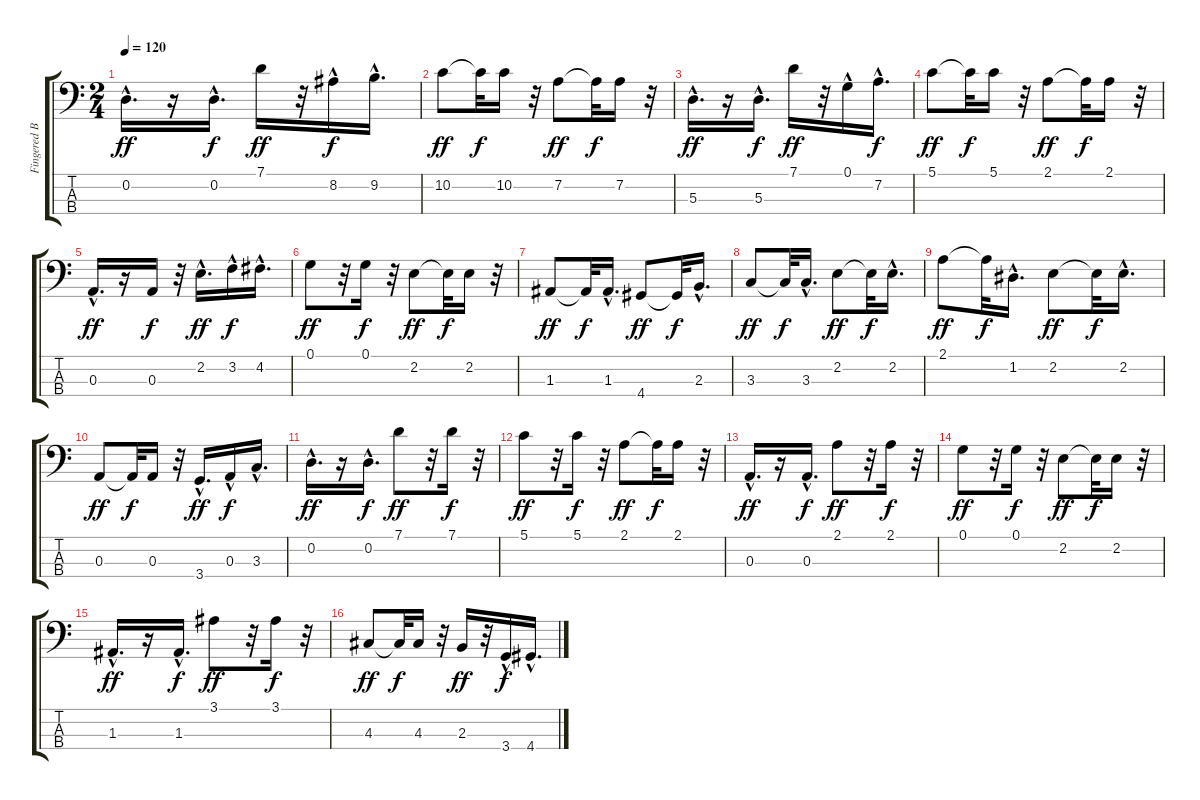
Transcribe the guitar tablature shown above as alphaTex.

\track ("Fingered Bass" "Fingered B") {instrument electricbassfinger}
\staff {score tabs}
\tuning (G2 D2 A1 E1) {hide}
\ts (2 4)
\tempo 120
\clef f4
\ks c
0.2{hac}.16{d dy ff} r.16 0.2{hac}.16{d dy f} 7.1.16{dy ff} r.32 8.2{hac}.16{dy f} 9.2{hac}.16{d} |
10.2.8{dy ff} 10.2{t}.32{dy f} 10.2.16 r.32 7.2.8{dy ff} 7.2{t}.32{dy f} 7.2.16 r.32 |
5.3{hac}.16{d dy ff} r.16 5.3{hac}.16{d dy f} 7.1.16{dy ff} r.32 0.1{hac}.16 7.2{hac}.16{d dy f} |
5.1.8{dy ff} 5.1{t}.32{dy f} 5.1.16 r.32 2.1.8{dy ff} 2.1{t}.32{dy f} 2.1.16 r.32 |
0.3{hac}.16{d dy ff} r.16 0.3.16{dy f} r.32 2.2{hac}.16{d dy ff} 3.2{hac}.16{dy f} 4.2{hac}.16{d} |
0.1.8{dy ff} r.32 0.1.16{dy f} r.32 2.2.8{dy ff} 2.2{t}.32{dy f} 2.2.16 r.32 |
1.3.8{dy ff} 1.3{t}.32{dy f} 1.3{hac}.16{d} 4.4.8{dy ff} 4.4{t}.32{dy f} 2.3{hac}.16{d} |
3.3.8{dy ff} 3.3{t}.32{dy f} 3.3{hac}.16{d} 2.2.8{dy ff} 2.2{t}.32{dy f} 2.2{hac}.16{d} |
2.1.8{dy ff} 2.1{t}.32{dy f} 1.2{hac}.16{d} 2.2.8{dy ff} 2.2{t}.32{dy f} 2.2{hac}.16{d} |
0.3.8{dy ff} 0.3{t}.32{dy f} 0.3.16 r.32 3.4{hac}.16{d dy ff} 0.3{hac}.16{dy f} 3.3{hac}.16{d} |
0.2{hac}.16{d dy ff} r.16 0.2{hac}.16{d dy f} 7.1.8{dy ff} r.32 7.1.16{dy f} r.32 |
5.1.8{dy ff} r.32 5.1.16{dy f} r.32 2.1.8{dy ff} 2.1{t}.32{dy f} 2.1.16 r.32 |
0.3{hac}.16{d dy ff} r.16 0.3{hac}.16{d dy f} 2.1.8{dy ff} r.32 2.1.16{dy f} r.32 |
0.1.8{dy ff} r.32 0.1.16{dy f} r.32 2.2.8{dy ff} 2.2{t}.32{dy f} 2.2.16 r.32 |
1.3{hac}.16{d dy ff} r.16 1.3{hac}.16{d dy f} 3.1.8{dy ff} r.32 3.1.16{dy f} r.32 |
4.3.8{dy ff} 4.3{t}.32{dy f} 4.3.16 r.32 2.3.16{dy ff} r.32 3.4{hac}.16{dy f} 4.4{hac}.16{d}
